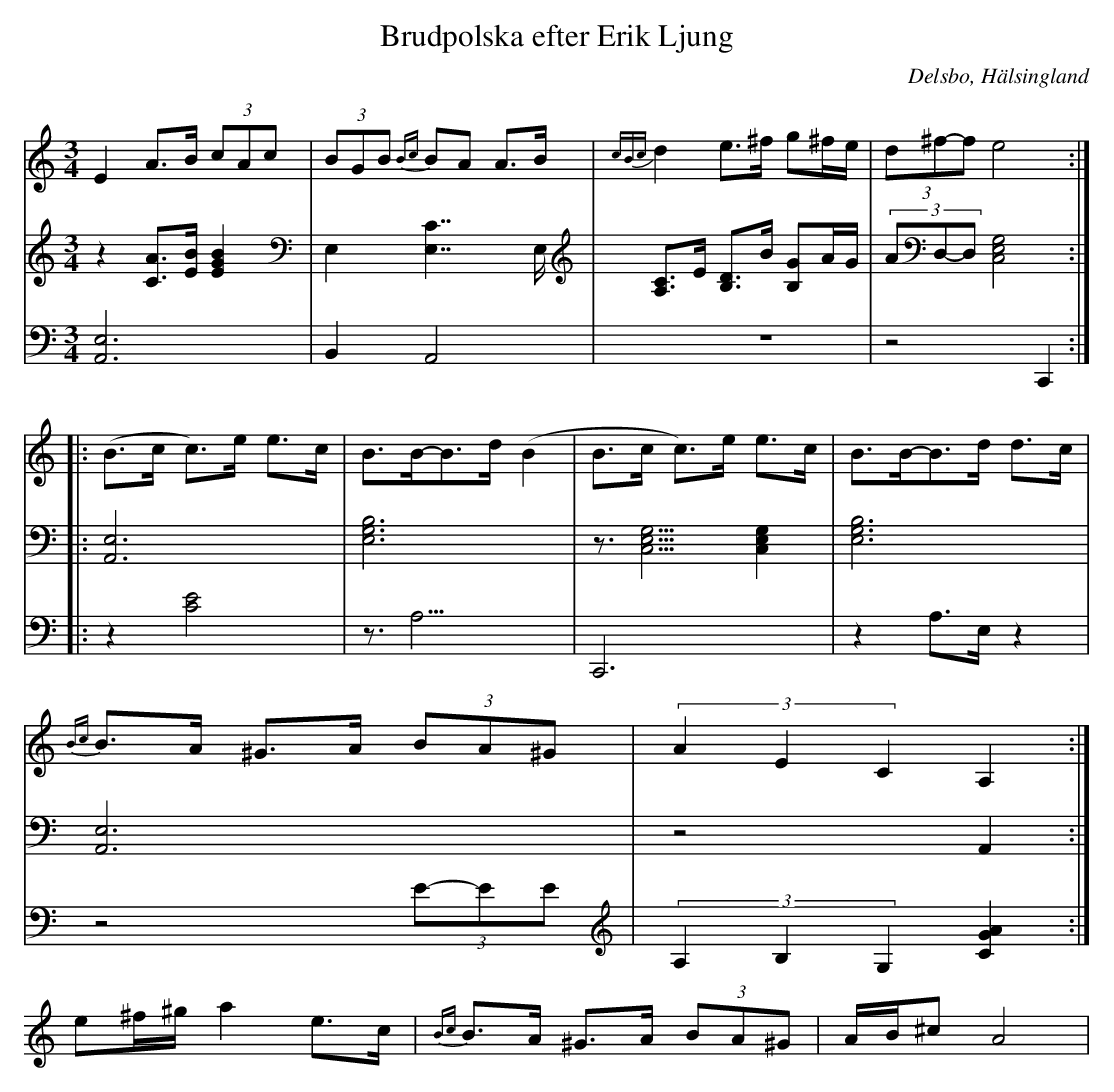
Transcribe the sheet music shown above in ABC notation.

X:1
T: Brudpolska efter Erik Ljung
Q: 105
O: Delsbo, Hälsingland
M: 3/4
L: 1/8
K: Am
V:1
V:2
V:3 Merge
V:1
E2 A>B (3cAc| (3BGB {Bc}BA A>B|{cBc}d2 e>^f g^f/e/|(3d^f-f e4 :|
|:(B>c c)>e e>c|B>B-B>d (B2|B>c c)>e e>c|B>B-B>d d>c|
{Bc}B>A ^G>A (3BA^G|(3A2E2C2 A,2:|
e^f/^g/ a2 e>c|{Bc}B>A ^G>A (3BA^G|A/B/^c A4|
V:2
z2 [AC]>[BE] [B2E2G2]|E,2 [C7/2E,7/2]E,/|[A,C]>E [B,D]>B [B,G]A/G/|(3AD,-D, [E,4G,4C,4]:|
|:[A,,6E,6]|[E,6G,6B,6]|z3/2[E,5/2G,5/2C,5/2] [E,2G,2C,2]|[E,6G,6B,6]|
[A,,6E,6]|z4 A,,2:|
V:3
[A,,6E,6]|B,,2 A,,4|z6|z4  C,,2:|
|:z2 [C4E4]|z3<A,3|C,,6|z2 A,>E, z2|
z4 (3E-EE|(3A,2B,2G,2 [G2A2C2]:|
